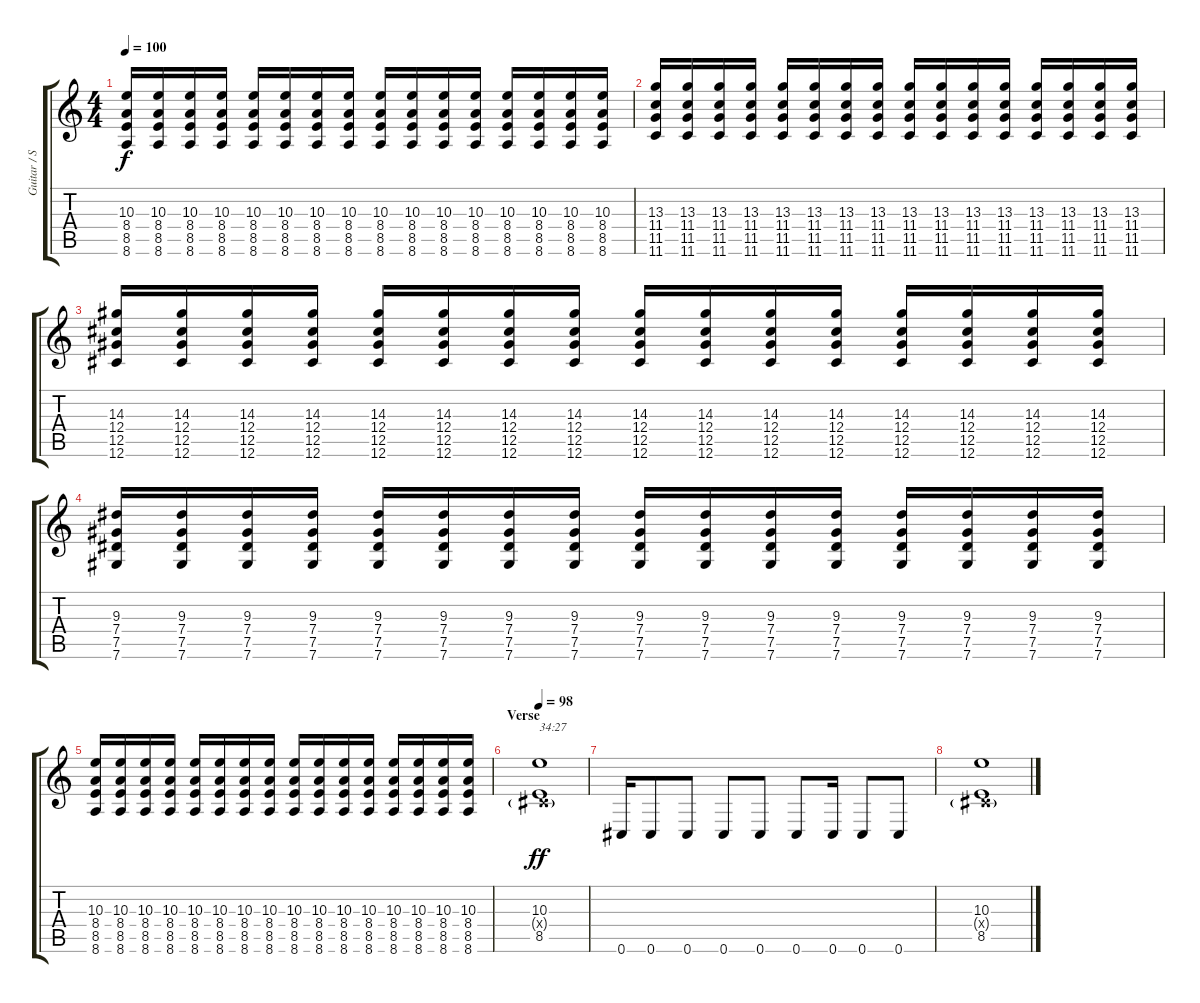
\track ("Guitar / Stef Carpenter" "Guitar / S") {instrument distortionguitar}
\staff {score tabs}
\tuning (Eb4 Bb3 Gb3 Db3 Ab2 Db2) {hide}
\ts (4 4)
\tempo 100
\clef g2
\ks c
(10.3 8.4 8.5 8.6).16{dy f} (10.3 8.4 8.5 8.6).16 (10.3 8.4 8.5 8.6).16 (10.3 8.4 8.5 8.6).16 (10.3 8.4 8.5 8.6).16 (10.3 8.4 8.5 8.6).16 (10.3 8.4 8.5 8.6).16 (10.3 8.4 8.5 8.6).16 (10.3 8.4 8.5 8.6).16 (10.3 8.4 8.5 8.6).16 (10.3 8.4 8.5 8.6).16 (10.3 8.4 8.5 8.6).16 (10.3 8.4 8.5 8.6).16 (10.3 8.4 8.5 8.6).16 (10.3 8.4 8.5 8.6).16 (10.3 8.4 8.5 8.6).16 |
(13.3 11.4 11.5 11.6).16 (13.3 11.4 11.5 11.6).16 (13.3 11.4 11.5 11.6).16 (13.3 11.4 11.5 11.6).16 (13.3 11.4 11.5 11.6).16 (13.3 11.4 11.5 11.6).16 (13.3 11.4 11.5 11.6).16 (13.3 11.4 11.5 11.6).16 (13.3 11.4 11.5 11.6).16 (13.3 11.4 11.5 11.6).16 (13.3 11.4 11.5 11.6).16 (13.3 11.4 11.5 11.6).16 (13.3 11.4 11.5 11.6).16 (13.3 11.4 11.5 11.6).16 (13.3 11.4 11.5 11.6).16 (13.3 11.4 11.5 11.6).16 |
(14.3 12.4 12.5 12.6).16 (14.3 12.4 12.5 12.6).16 (14.3 12.4 12.5 12.6).16 (14.3 12.4 12.5 12.6).16 (14.3 12.4 12.5 12.6).16 (14.3 12.4 12.5 12.6).16 (14.3 12.4 12.5 12.6).16 (14.3 12.4 12.5 12.6).16 (14.3 12.4 12.5 12.6).16 (14.3 12.4 12.5 12.6).16 (14.3 12.4 12.5 12.6).16 (14.3 12.4 12.5 12.6).16 (14.3 12.4 12.5 12.6).16 (14.3 12.4 12.5 12.6).16 (14.3 12.4 12.5 12.6).16 (14.3 12.4 12.5 12.6).16 |
(9.3 7.4 7.5 7.6).16 (9.3 7.4 7.5 7.6).16 (9.3 7.4 7.5 7.6).16 (9.3 7.4 7.5 7.6).16 (9.3 7.4 7.5 7.6).16 (9.3 7.4 7.5 7.6).16 (9.3 7.4 7.5 7.6).16 (9.3 7.4 7.5 7.6).16 (9.3 7.4 7.5 7.6).16 (9.3 7.4 7.5 7.6).16 (9.3 7.4 7.5 7.6).16 (9.3 7.4 7.5 7.6).16 (9.3 7.4 7.5 7.6).16 (9.3 7.4 7.5 7.6).16 (9.3 7.4 7.5 7.6).16 (9.3 7.4 7.5 7.6).16 |
(10.3 8.4 8.5 8.6).16 (10.3 8.4 8.5 8.6).16 (10.3 8.4 8.5 8.6).16 (10.3 8.4 8.5 8.6).16 (10.3 8.4 8.5 8.6).16 (10.3 8.4 8.5 8.6).16 (10.3 8.4 8.5 8.6).16 (10.3 8.4 8.5 8.6).16 (10.3 8.4 8.5 8.6).16 (10.3 8.4 8.5 8.6).16 (10.3 8.4 8.5 8.6).16 (10.3 8.4 8.5 8.6).16 (10.3 8.4 8.5 8.6).16 (10.3 8.4 8.5 8.6).16 (10.3 8.4 8.5 8.6).16 (10.3 8.4 8.5 8.6).16 |
\section ("" "Verse")
\tempo 98
(10.3 0.4{g x} 8.5).1{txt "34:27" dy ff} |
0.6.16 0.6.8 0.6.8 0.6.8 0.6.8 0.6.8 0.6.16 0.6.8 0.6.8 |
(10.3 0.4{g x} 8.5).1
